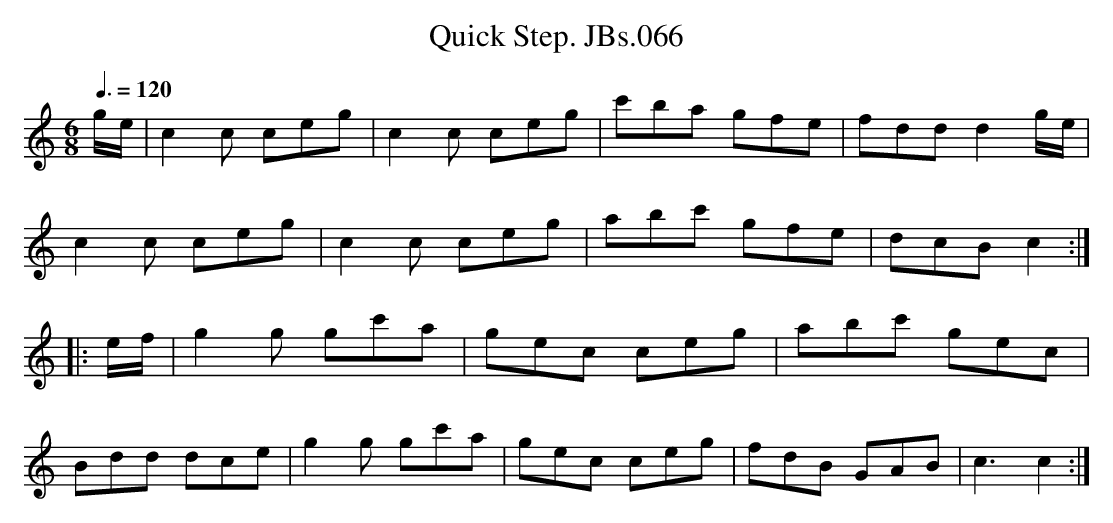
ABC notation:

X:1
T:Quick Step. JBs.066
M:6/8
L:1/8
Q:3/8=120
K:C major
g/e/|c2c ceg|c2c ceg|c'ba gfe|fdd d2 g/e/|!
c2c ceg|c2c ceg|abc' gfe|dcB c2:|!
|:e/f/|g2g gc'a|gec ceg|abc' gec|!
Bdd dce|g2g gc'a|gec ceg|fdB GAB|c3c2:|
